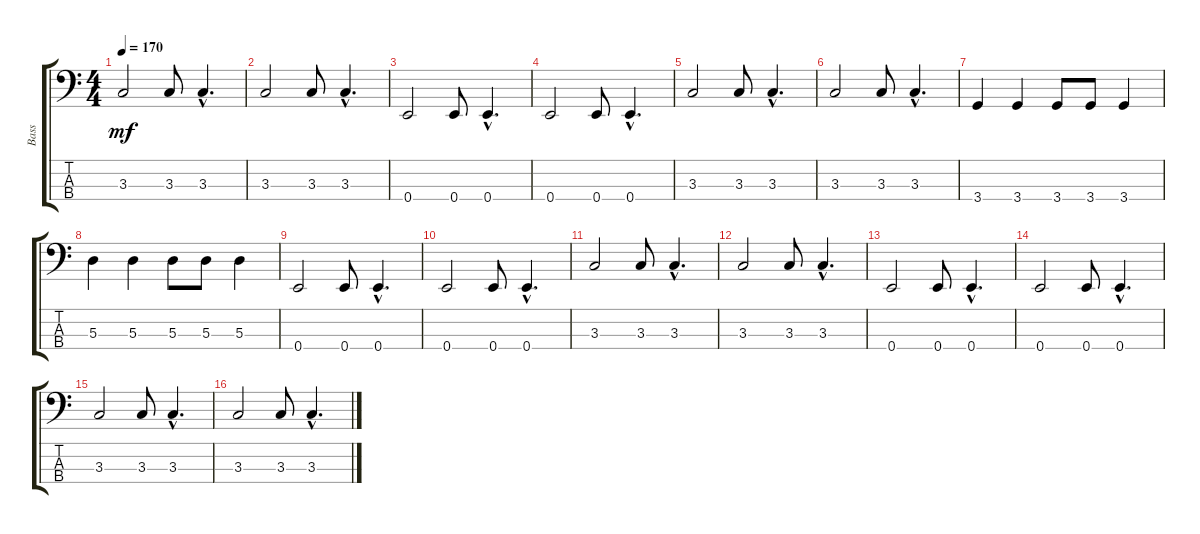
\track ("Bass" "Bass") {instrument electricbasspick}
\staff {score tabs}
\tuning (G2 D2 A1 E1) {hide}
\ts (4 4)
\tempo 170
\clef f4
\ks c
3.3.2{dy mf} 3.3.8 3.3{hac}.4{d} |
3.3.2 3.3.8 3.3{hac}.4{d} |
0.4.2 0.4.8 0.4{hac}.4{d} |
0.4.2 0.4.8 0.4{hac}.4{d} |
3.3.2 3.3.8 3.3{hac}.4{d} |
3.3.2 3.3.8 3.3{hac}.4{d} |
3.4.4 3.4.4 3.4.8 3.4.8 3.4.4 |
5.3.4 5.3.4 5.3.8 5.3.8 5.3.4 |
0.4.2 0.4.8 0.4{hac}.4{d} |
0.4.2 0.4.8 0.4{hac}.4{d} |
3.3.2 3.3.8 3.3{hac}.4{d} |
3.3.2 3.3.8 3.3{hac}.4{d} |
0.4.2 0.4.8 0.4{hac}.4{d} |
0.4.2 0.4.8 0.4{hac}.4{d} |
3.3.2 3.3.8 3.3{hac}.4{d} |
3.3.2 3.3.8 3.3{hac}.4{d}
